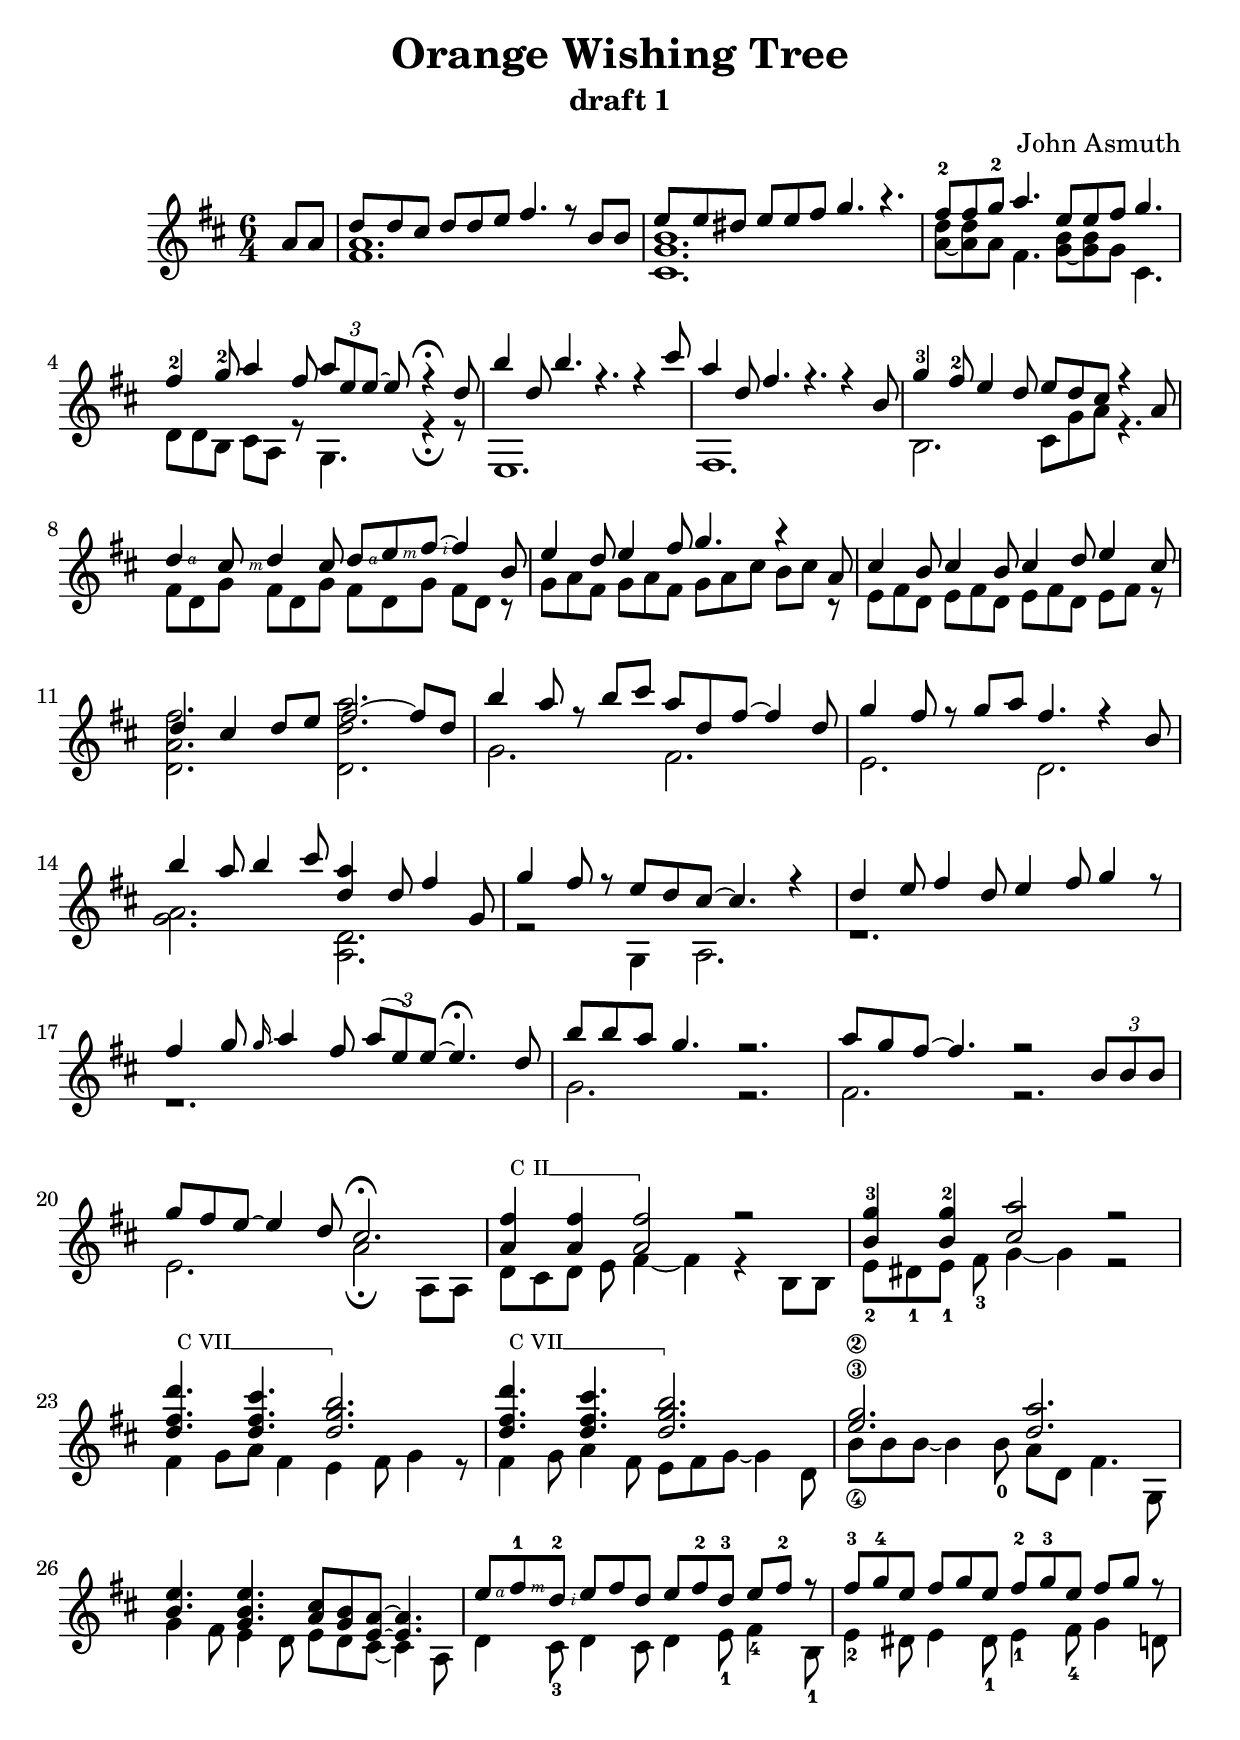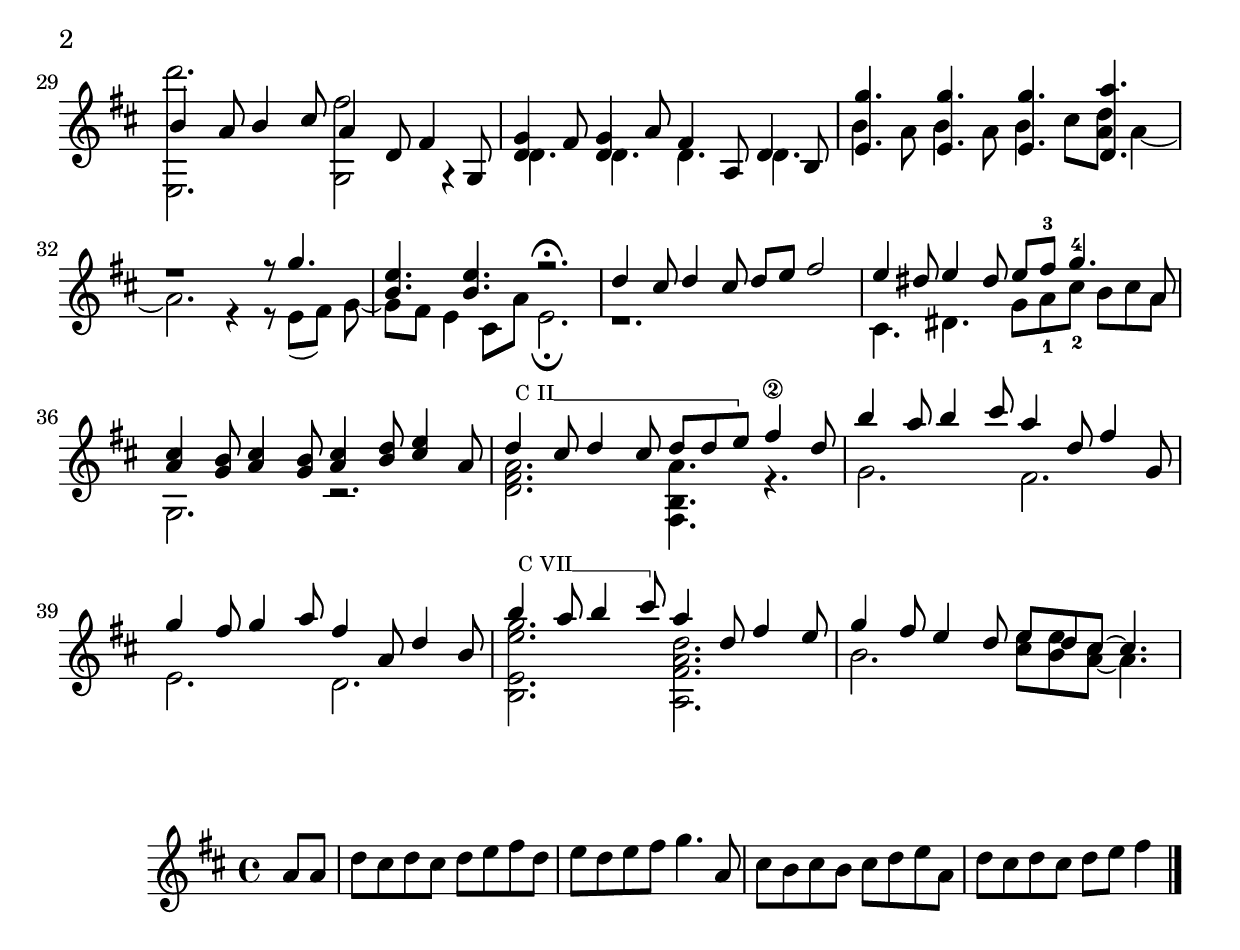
\version "2.18.2"
\header {
  title = "Orange Wishing Tree"
  subtitle = "draft 1"
  composer = "John Asmuth"
}

\include "bbarred.ly"
#(define RH rightHandFinger)

#(set-global-staff-size 23)
 <<
  \relative d'' {
    \partial 4
    \time 6/4
    \key d \major
  
    a8 a |
    <<
      \new Voice = "melody"
      { \voiceOne 
        d[ d cis] d[ d e] fis4. r8 b, b |
        e8[ e dis] e[ e fis] g4. r |
      }
      \new Voice { \voiceTwo
        <fis, a>1. |
        <b g cis,>1. |
      }
    >>
    <<
      { \voiceOne 
        fis'8-2 fis g-2 a4. e8 e fis g4. |
        fis4-2 g8-2 a4 fis8 \tuplet 3/2 { a[ e e~] } e r4 \fermata d8 |
      }
      \new Voice { \voiceTwo
        <d a~>8 <d a> a fis4. <b g~>8 <b g> g cis,4. |
        d8[ d b] cis a r g4. r4 \fermata r8 |
      }
    >>
    <<
      { \voiceOne 
        b''4 d,8 b'4. r4. r4 cis8 |
        a4 d,8 fis4. r4. r4 b,8 |
      }
      \new Voice { \voiceTwo
        e,,1. |
        fis1. |
      }
    >>
    \oneVoice
    <<
      { \voiceOne 
        g''4-3 fis8-2 e4 d8 e8 d8 cis8 r4 a8  |
      }
      \new Voice { \voiceTwo
        b,2. cis8 g' a r4. |
      }
    >>
    <<
      { \voiceOne 
        d4\RH#4 cis8\RH#3 d4 cis8 d\RH#4 e\RH#3 fis~\RH#2 fis4 b,8 |
        e4 d8 e4 fis8 g4. r4 a,8 |
      }
      \new Voice { \voiceTwo
        fis8[ d g] fis[ d g] fis[ d g] fis[ d] r |
        g[ a fis] g[ a fis] g[ a cis] b[ cis] r |
      }
    >>
    <<
      { \voiceOne 
        cis4 b8 cis4 b8 cis4 d8 e4 cis8 |
        d4 cis d8[ e ] fis2~ fis8 d8 |
      }
      \new Voice { \voiceTwo
        e,8[ fis d] e8[ fis d] e8[ fis d] e8[ fis] r |
        <fis' a, d,>2. <a d, d,> |
      }
    >>
    <<
      { \voiceOne 
        b4 a8 r8 b cis a d, fis~ fis4 d8 |
        g4 fis8 r g a fis4. r4 b,8 |
      }
      \new Voice { \voiceTwo
        g2. fis |
        e d |
      }
    >>
    <<
      { \voiceOne 
        b''4 a8 b4 cis8 <a d,>4 d,8 fis4 g,8 |
        g'4 fis8 r e[ d cis~] cis4. r4 |
      }
      \new Voice { \voiceTwo
        <a g>2. <d, a> |
        r2 g,4 a2. |
      }
    >>
    <<
      { \voiceOne 
        d'4 e8 fis4 d8 e4 fis8 g4 r8 |
        fis4 g8 \grace g16 \glissando a4 fis8 \tuplet 3/2 {a (e) e~} e4. \fermata d8 |
      }
      \new Voice { \voiceTwo
        r1. r
      }
    >>
    \oneVoice 
    <<
      { \voiceOne 
        b'8[ b a] g4. r2. |
        a8[ g fis~] fis4.  r2 \tuplet 3/2 { b,8[ b b] } |
      }
      \new Voice { \voiceTwo
        g2. r |
        fis2. r |
      }
    >>
    <<
      { \voiceOne 
        g'8[ fis e~] e4 d8  cis2. \fermata |
      }
      \new Voice { \voiceTwo
        e,2. a2 \fermata a,8 a |
      }
    >>
    <<
      { \voiceOne 
        \fbarre #"II" { <a' fis'>4 <a fis'>4 <a fis'>2 } r2 |
        <b g'-3>4 <b g'-2>4 <cis a'>2 r2 |
      }
      \new Voice { \voiceTwo
        d,8[ cis d] e fis4~ fis4 r b,8 b |
        e-2[ dis-1 e-1] fis-3 g4~ g r2 |
      }
    >>
    <<
      { \voiceOne
        \fbarre #"VII" { <d'' fis, d>4. <cis fis, d> <b g d>2. } |
        \fbarre #"VII" { <d fis, d>4. <cis fis, d> <b g d>2. } |
      }
      \new Voice { \voiceTwo
        fis,4 g8 a8 fis4 e4 fis8 g4 r8 |
        fis4 g8 a4 fis8 e8[ fis8 g8~] g4 d8 |
      }
    >>
    <<
      { \voiceOne
        \set stringNumberOrientations = #'(up)
        <e'\3 g\2>2. <d a'> |
        <b e>4. <g b e> <a cis>8 <g b> <e a>~ <e a>4. |
      }
      \new Voice { \voiceTwo
        \set stringNumberOrientations = #'(down)
        b'8\4[ b b~] b4 b8-0 a d, fis4. g,8 |
        g'4 fis8 e4 d8 e[ d cis~] cis4 a8 |
      }
    >>
    <<
      { \voiceOne
        e''8\RH #4 [ fis-1 \RH #3 d-2] \RH #2 e[ fis d] e[ fis-2 d-3] e[ fis-2] r |
        fis8-3[ g-4 e] fis[ g e] fis-2[ g-3 e] fis[ g] r |
      }
      \new Voice { \voiceTwo
        d,4 cis8-3 d4 cis8 d4 e8-1 fis4-4 b,8-1 |
        e4-2 dis8 e4 dis8-1 e4-1 fis8-4 g4 d8 |
      }
    >>
    <<
      { \voiceTwo 
        <d'' e,,,>2.  <fis, g,,>2 r4 |
        d,4. d d d |
      }
      \new Voice { \voiceOne
        b'4 a8 b4 cis8 a4 d,8 fis4 g,8  |
        <g' d>4 fis8 <g d>4 a8 fis4 a,8 d4 b8 |
      }
    >>
    <<
      { \voiceOne
        <g'' e,>4. <g e,> <g e,> <a d,,> |
        r1 r8 g4. |
        <b, e>4. <b e> r2. \fermata |
      }
      \new Voice { \voiceTwo
        b4 a8 b4 a8 b4 cis8 <d a>8 a4~ |
        a2. r4 r8 e8[(fis)] g~  |
        g8 fis8 e4 cis8a'8 e2. \fermata |
      }
    >>
    <<
      { \voiceOne 
        d'4 cis8 d4 cis8 d e fis2 |
        e4 dis8 e4 dis8 e fis-3 g4.-4 a,8 |
      }
      \new Voice { \voiceTwo
        r1. |
        cis,4. dis4. g8[ a-1 cis-2] b[ cis a] |
      }
    >>
    <<
      { \voiceOne 
        <cis a>4 <b g>8 <cis a>4 <b g>8 <cis a>4 <d b>8 <e cis>4 a,8 |
        \fbarre #"II" { d4 cis8 d4 cis8 d8 d e } fis4\2 d8 |
      }
      \new Voice { \voiceTwo
        g,,2. r |
        <d' fis a>2. <fis, b a'>4. r4. |
      }
    >>
    <<
      { \voiceOne 
        b''4 a8 b4 cis8 a4 d,8 fis4 g,8 |
        g'4 fis8 g4 a8 fis4 a,8 d4 b8 |
      }
      \new Voice { \voiceTwo
        g2. fis |
        e d |
      }
    >>
    <<
      { \voiceOne 
        \fbarre #"VII" { b''4 a8 b4 cis8 } a4 d,8 fis4 e8 |
        g4 fis8 e4 d8 e[ d cis~] cis4. |
      }
      \new Voice { \voiceTwo
        <e, b e' g>2. <a, fis' a d> |
        b' <cis e>8 <b e> <a~ cis> a4. |
      }
    >>
  }
>>
{
  \time 4/4
  \key d \major
  \partial 4
  a'8 a' |
  d''8 cis'' d'' cis'' d'' e'' fis'' d'' |
  e'' d'' e'' fis'' g''4. a'8 |
  cis''8 b' cis'' b' cis'' d'' e'' a' |
  d'' cis'' d'' cis'' d'' e'' fis''4
  \bar "|."
}